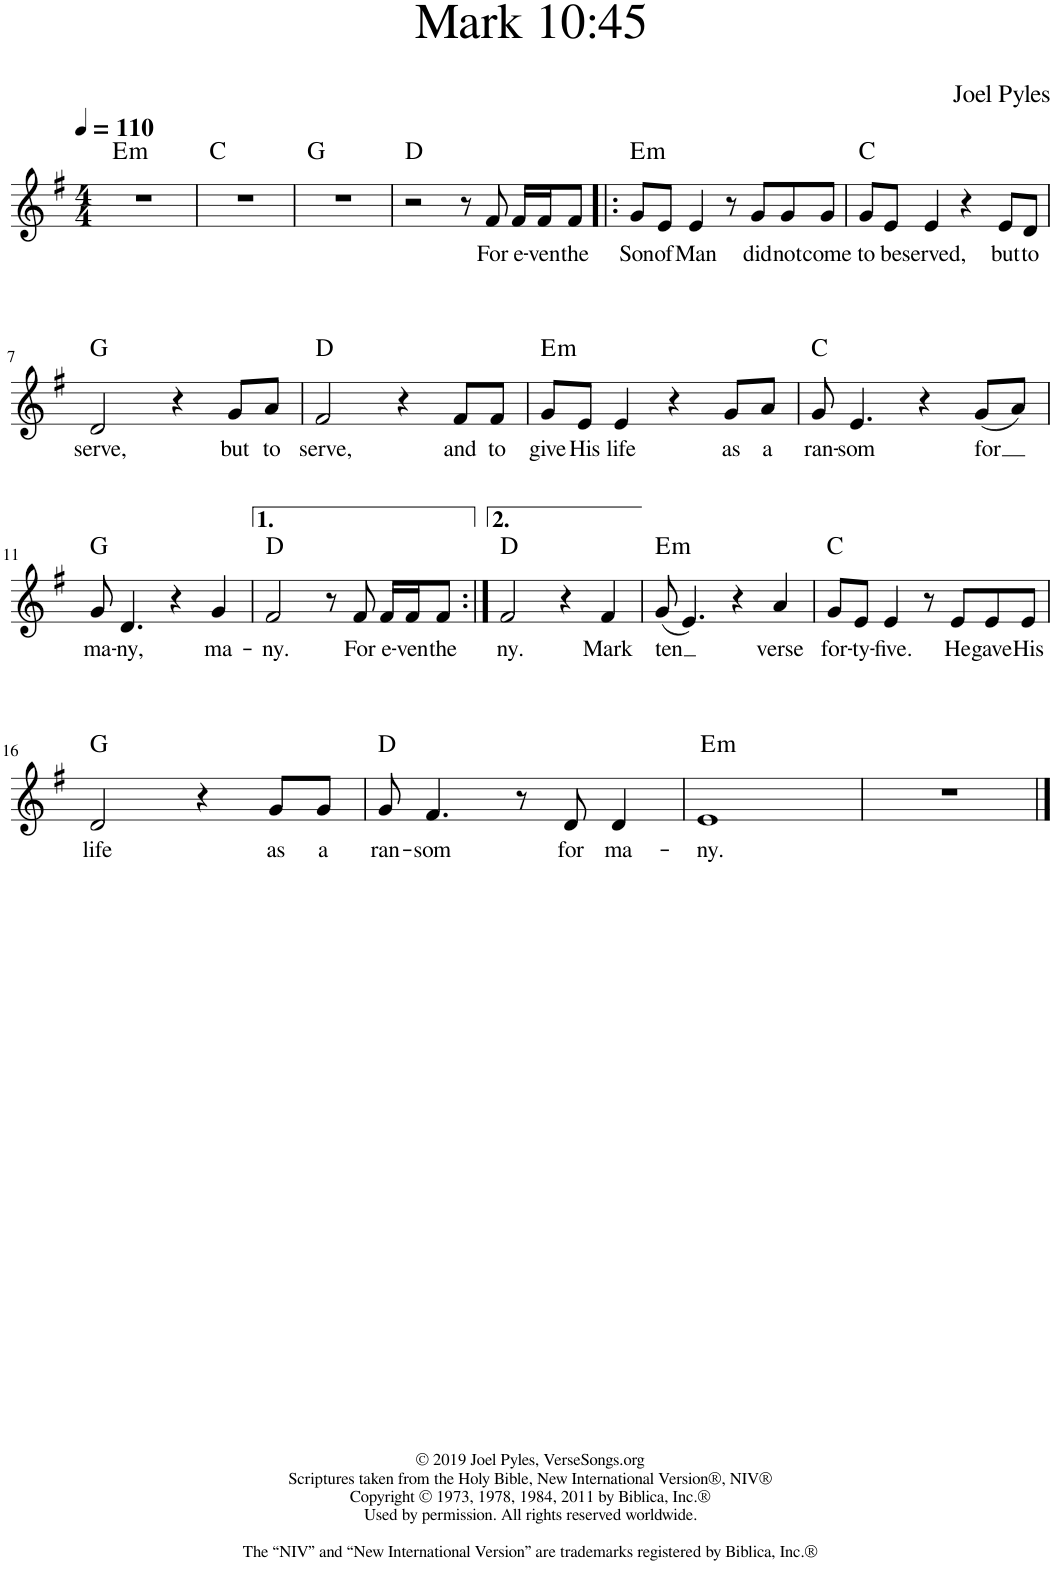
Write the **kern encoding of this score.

**kern	**text	**harte
*part1	*part1	*part1
*staff1	*staff1	*
*I"Piano	*	*
*I'Pno.	*	*
*clefG2	*	*
*k[f#]	*	*
*M4/4	*	*
*MM110	*	*
=1	=1	=1
!	!	!LO:H:kt=m
1r	.	E:min
=2	=2	=2
1r	.	C:maj
=3	=3	=3
1r	.	G:maj
=4	=4	=4
2r	.	D:maj
8r	.	.
!	!LO:LY:b	!
8f#/	For	.
!	!LO:LY:b	!
16f#/LL	e-	.
!	!LO:LY:b	!
16f#/J	-ven	.
!	!LO:LY:b	!
8f#/J	the	.
=5!|:	=5!|:	=5!|:
!	!LO:LY:b	!LO:H:kt=m
8g/L	Son	E:min
!	!LO:LY:b	!
8e/J	of	.
!	!LO:LY:b	!
4e/	Man	.
8r	.	.
!	!LO:LY:b	!
8g/L	did	.
!	!LO:LY:b	!
8g/	not	.
!	!LO:LY:b	!
8g/J	come	.
=6	=6	=6
!	!LO:LY:b	!
8g/L	to	C:maj
!	!LO:LY:b	!
8e/J	be	.
!	!LO:LY:b	!
4e/	served,	.
4r	.	.
!	!LO:LY:b	!
8e/L	but	.
!	!LO:LY:b	!
8d/J	to	.
!!LO:LB:g=z
=7	=7	=7
!	!LO:LY:b	!
2d/	serve,	G:maj
4r	.	.
!	!LO:LY:b	!
8g/L	but	.
!	!LO:LY:b	!
8a/J	to	.
=8	=8	=8
!	!LO:LY:b	!
2f#/	serve,	D:maj
4r	.	.
!	!LO:LY:b	!
8f#/L	and	.
!	!LO:LY:b	!
8f#/J	to	.
=9	=9	=9
!	!LO:LY:b	!LO:H:kt=m
8g/L	give	E:min
!	!LO:LY:b	!
8e/J	His	.
!	!LO:LY:b	!
4e/	life	.
4r	.	.
!	!LO:LY:b	!
8g/L	as	.
!	!LO:LY:b	!
8a/J	a	.
=10	=10	=10
!	!LO:LY:b	!
8g/	ran-	C:maj
!	!LO:LY:b	!
4.e/	-som	.
4r	.	.
!	!LO:LY:b	!
(8g/L	for	.
8a/J)	.	.
!!LO:LB:g=z
=11	=11	=11
!	!LO:LY:b	!
8g/	ma-	G:maj
!	!LO:LY:b	!
4.d/	-ny,	.
4r	.	.
!	!LO:LY:b	!
4g/	ma-	.
=12	=12	=12
!	!LO:LY:b	!
2f#/	-ny.	D:maj
8r	.	.
!	!LO:LY:b	!
8f#/	For	.
!	!LO:LY:b	!
16f#/LL	e-	.
!	!LO:LY:b	!
16f#/J	-ven	.
!	!LO:LY:b	!
8f#/J	the	.
=13:|!	=13:|!	=13:|!
!	!LO:LY:b	!
2f#/	ny.	D:maj
4r	.	.
!	!LO:LY:b	!
4f#/	Mark	.
=14	=14	=14
!	!LO:LY:b	!LO:H:kt=m
(8g/	ten	E:min
4.e/)	.	.
4r	.	.
!	!LO:LY:b	!
4a/	verse	.
=15	=15	=15
!	!LO:LY:b	!
8g/L	for-	C:maj
!	!LO:LY:b	!
8e/J	-ty-	.
!	!LO:LY:b	!
4e/	-five.	.
8r	.	.
!	!LO:LY:b	!
8e/L	He	.
!	!LO:LY:b	!
8e/	gave	.
!	!LO:LY:b	!
8e/J	His	.
!!LO:LB:g=z
=16	=16	=16
!	!LO:LY:b	!
2d/	life	G:maj
4r	.	.
!	!LO:LY:b	!
8g/L	as	.
!	!LO:LY:b	!
8g/J	a	.
=17	=17	=17
!	!LO:LY:b	!
8g/	ran-	D:maj
!	!LO:LY:b	!
4.f#/	-som	.
8r	.	.
!	!LO:LY:b	!
8d/	for	.
!	!LO:LY:b	!
4d/	ma-	.
=18	=18	=18
!	!LO:LY:b	!LO:H:kt=m
1e	-ny.	E:min
=19	=19	=19
1r	.	.
==	==	==
*-	*-	*-
